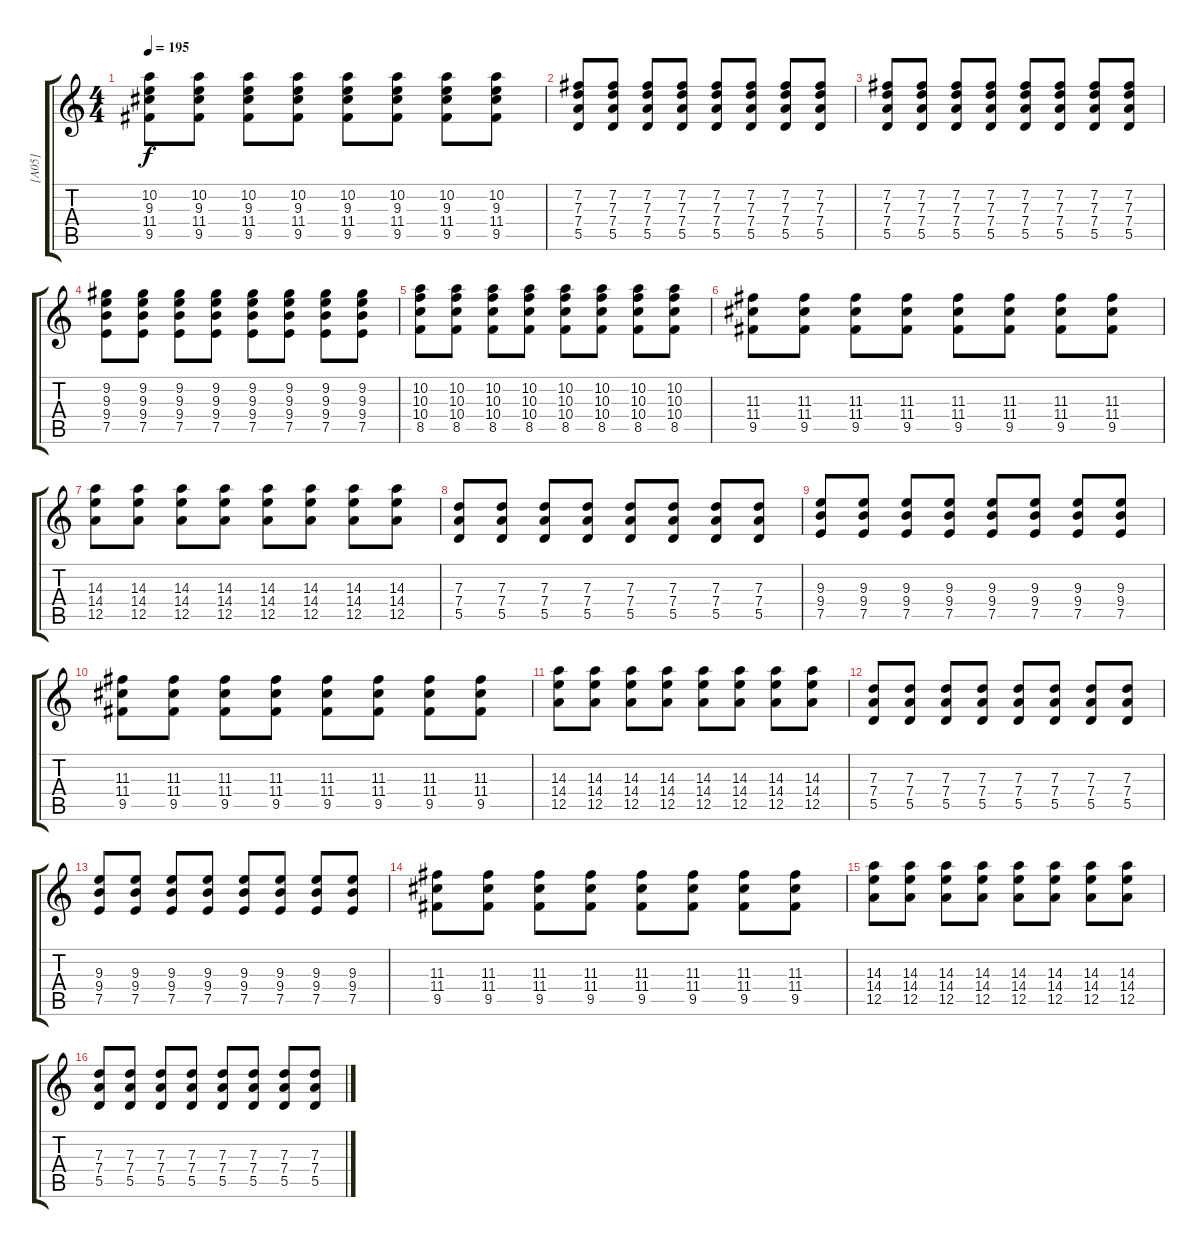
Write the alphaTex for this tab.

\track ("[A05]" "[A05]") {instrument overdrivenguitar}
\staff {score tabs}
\tuning (E4 B3 G3 D3 A2 E2) {hide}
\ts (4 4)
\tempo 195
\clef g2
\ks c
(10.2 9.3 11.4 9.5).8{dy f} (10.2 9.3 11.4 9.5).8 (10.2 9.3 11.4 9.5).8 (10.2 9.3 11.4 9.5).8 (10.2 9.3 11.4 9.5).8 (10.2 9.3 11.4 9.5).8 (10.2 9.3 11.4 9.5).8 (10.2 9.3 11.4 9.5).8 |
(7.2 7.3 7.4 5.5).8 (7.2 7.3 7.4 5.5).8 (7.2 7.3 7.4 5.5).8 (7.2 7.3 7.4 5.5).8 (7.2 7.3 7.4 5.5).8 (7.2 7.3 7.4 5.5).8 (7.2 7.3 7.4 5.5).8 (7.2 7.3 7.4 5.5).8 |
(7.2 7.3 7.4 5.5).8 (7.2 7.3 7.4 5.5).8 (7.2 7.3 7.4 5.5).8 (7.2 7.3 7.4 5.5).8 (7.2 7.3 7.4 5.5).8 (7.2 7.3 7.4 5.5).8 (7.2 7.3 7.4 5.5).8 (7.2 7.3 7.4 5.5).8 |
(9.2 9.3 9.4 7.5).8 (9.2 9.3 9.4 7.5).8 (9.2 9.3 9.4 7.5).8 (9.2 9.3 9.4 7.5).8 (9.2 9.3 9.4 7.5).8 (9.2 9.3 9.4 7.5).8 (9.2 9.3 9.4 7.5).8 (9.2 9.3 9.4 7.5).8 |
(10.2 10.3 10.4 8.5).8 (10.2 10.3 10.4 8.5).8 (10.2 10.3 10.4 8.5).8 (10.2 10.3 10.4 8.5).8 (10.2 10.3 10.4 8.5).8 (10.2 10.3 10.4 8.5).8 (10.2 10.3 10.4 8.5).8 (10.2 10.3 10.4 8.5).8 |
(11.3 11.4 9.5).8 (11.3 11.4 9.5).8 (11.3 11.4 9.5).8 (11.3 11.4 9.5).8 (11.3 11.4 9.5).8 (11.3 11.4 9.5).8 (11.3 11.4 9.5).8 (11.3 11.4 9.5).8 |
(14.3 14.4 12.5).8 (14.3 14.4 12.5).8 (14.3 14.4 12.5).8 (14.3 14.4 12.5).8 (14.3 14.4 12.5).8 (14.3 14.4 12.5).8 (14.3 14.4 12.5).8 (14.3 14.4 12.5).8 |
(7.3 7.4 5.5).8 (7.3 7.4 5.5).8 (7.3 7.4 5.5).8 (7.3 7.4 5.5).8 (7.3 7.4 5.5).8 (7.3 7.4 5.5).8 (7.3 7.4 5.5).8 (7.3 7.4 5.5).8 |
(9.3 9.4 7.5).8 (9.3 9.4 7.5).8 (9.3 9.4 7.5).8 (9.3 9.4 7.5).8 (9.3 9.4 7.5).8 (9.3 9.4 7.5).8 (9.3 9.4 7.5).8 (9.3 9.4 7.5).8 |
(11.3 11.4 9.5).8 (11.3 11.4 9.5).8 (11.3 11.4 9.5).8 (11.3 11.4 9.5).8 (11.3 11.4 9.5).8 (11.3 11.4 9.5).8 (11.3 11.4 9.5).8 (11.3 11.4 9.5).8 |
(14.3 14.4 12.5).8 (14.3 14.4 12.5).8 (14.3 14.4 12.5).8 (14.3 14.4 12.5).8 (14.3 14.4 12.5).8 (14.3 14.4 12.5).8 (14.3 14.4 12.5).8 (14.3 14.4 12.5).8 |
(7.3 7.4 5.5).8 (7.3 7.4 5.5).8 (7.3 7.4 5.5).8 (7.3 7.4 5.5).8 (7.3 7.4 5.5).8 (7.3 7.4 5.5).8 (7.3 7.4 5.5).8 (7.3 7.4 5.5).8 |
(9.3 9.4 7.5).8 (9.3 9.4 7.5).8 (9.3 9.4 7.5).8 (9.3 9.4 7.5).8 (9.3 9.4 7.5).8 (9.3 9.4 7.5).8 (9.3 9.4 7.5).8 (9.3 9.4 7.5).8 |
(11.3 11.4 9.5).8 (11.3 11.4 9.5).8 (11.3 11.4 9.5).8 (11.3 11.4 9.5).8 (11.3 11.4 9.5).8 (11.3 11.4 9.5).8 (11.3 11.4 9.5).8 (11.3 11.4 9.5).8 |
(14.3 14.4 12.5).8 (14.3 14.4 12.5).8 (14.3 14.4 12.5).8 (14.3 14.4 12.5).8 (14.3 14.4 12.5).8 (14.3 14.4 12.5).8 (14.3 14.4 12.5).8 (14.3 14.4 12.5).8 |
(7.3 7.4 5.5).8 (7.3 7.4 5.5).8 (7.3 7.4 5.5).8 (7.3 7.4 5.5).8 (7.3 7.4 5.5).8 (7.3 7.4 5.5).8 (7.3 7.4 5.5).8 (7.3 7.4 5.5).8
